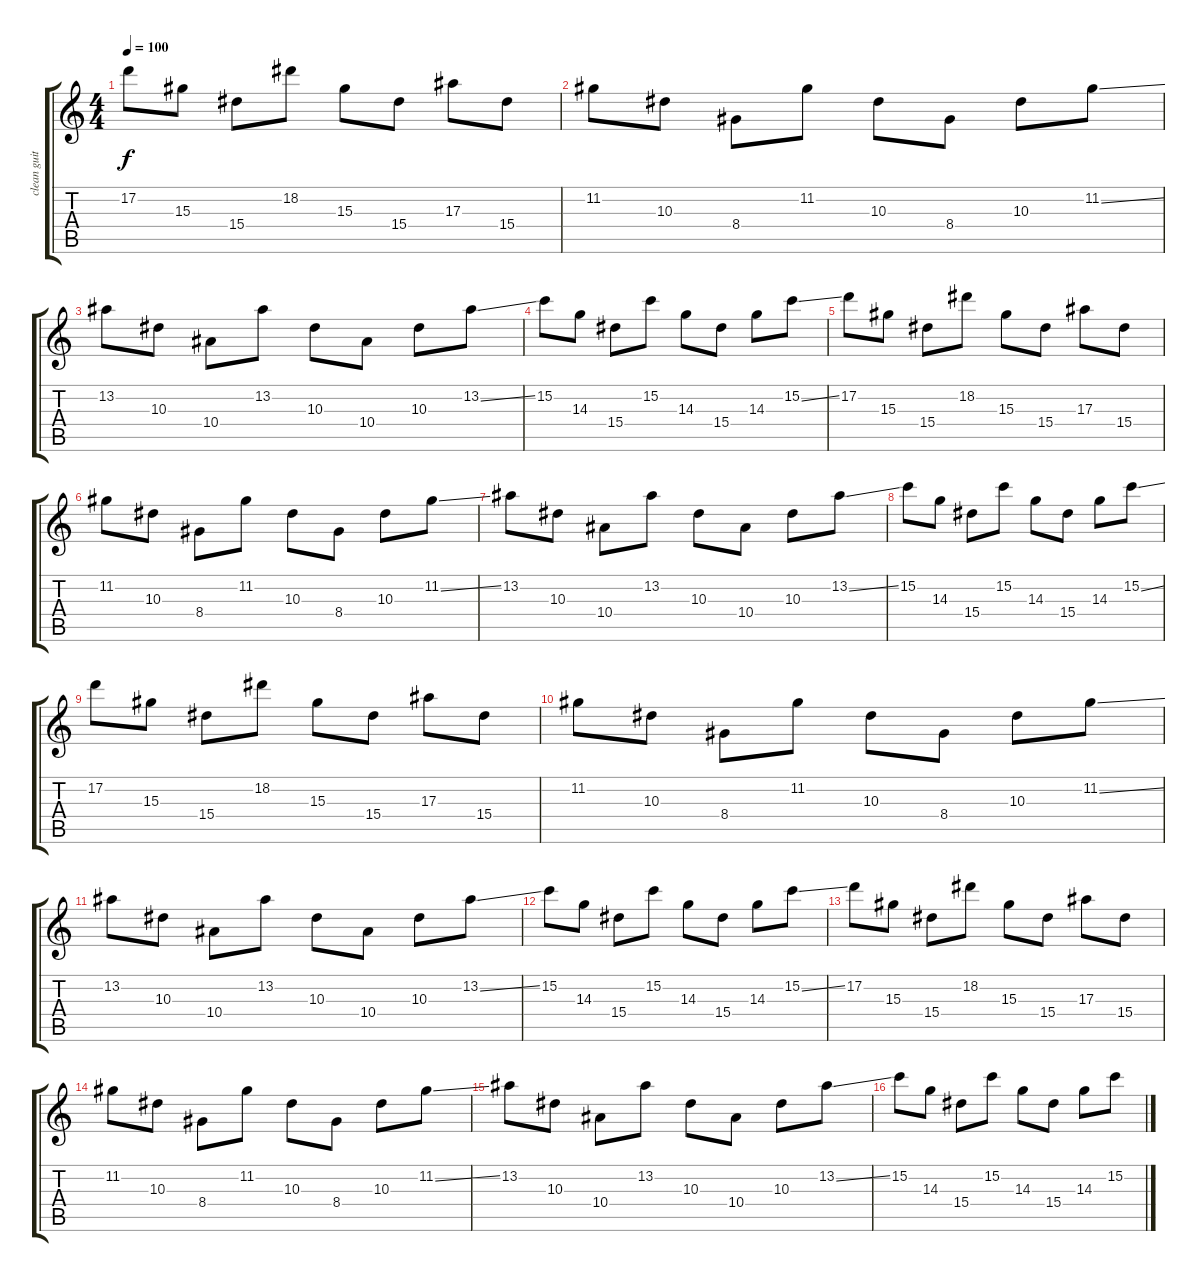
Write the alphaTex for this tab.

\track ("clean guitar 2" "clean guit") {instrument electricguitarclean}
\staff {score tabs}
\tuning (D4 A3 F3 C3 G2 C2) {hide}
\ts (4 4)
\tempo 100
\clef g2
\ks c
17.2.8{dy f} 15.3.8 15.4.8 18.2.8 15.3.8 15.4.8 17.3.8 15.4.8 |
11.2.8 10.3.8 8.4.8 11.2.8 10.3.8 8.4.8 10.3.8 11.2{ss}.8 |
13.2.8 10.3.8 10.4.8 13.2.8 10.3.8 10.4.8 10.3.8 13.2{ss}.8 |
15.2.8 14.3.8 15.4.8 15.2.8 14.3.8 15.4.8 14.3.8 15.2{ss}.8 |
17.2.8 15.3.8 15.4.8 18.2.8 15.3.8 15.4.8 17.3.8 15.4.8 |
11.2.8 10.3.8 8.4.8 11.2.8 10.3.8 8.4.8 10.3.8 11.2{ss}.8 |
13.2.8 10.3.8 10.4.8 13.2.8 10.3.8 10.4.8 10.3.8 13.2{ss}.8 |
15.2.8 14.3.8 15.4.8 15.2.8 14.3.8 15.4.8 14.3.8 15.2{ss}.8 |
17.2.8 15.3.8 15.4.8 18.2.8 15.3.8 15.4.8 17.3.8 15.4.8 |
11.2.8 10.3.8 8.4.8 11.2.8 10.3.8 8.4.8 10.3.8 11.2{ss}.8 |
13.2.8 10.3.8 10.4.8 13.2.8 10.3.8 10.4.8 10.3.8 13.2{ss}.8 |
15.2.8 14.3.8 15.4.8 15.2.8 14.3.8 15.4.8 14.3.8 15.2{ss}.8 |
17.2.8 15.3.8 15.4.8 18.2.8 15.3.8 15.4.8 17.3.8 15.4.8 |
11.2.8 10.3.8 8.4.8 11.2.8 10.3.8 8.4.8 10.3.8 11.2{ss}.8 |
13.2.8 10.3.8 10.4.8 13.2.8 10.3.8 10.4.8 10.3.8 13.2{ss}.8 |
15.2.8 14.3.8 15.4.8 15.2.8 14.3.8 15.4.8 14.3.8 15.2{ss}.8
